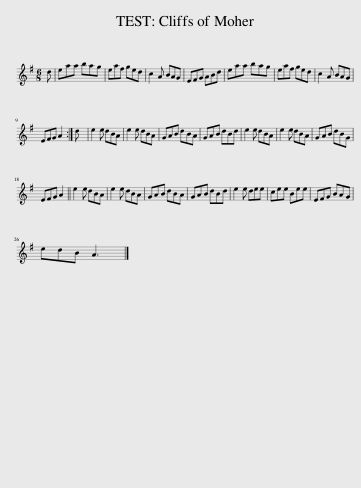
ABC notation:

X:1
L:1/8
M:6/8
I:linebreak $
K:G
V:1 treble
V:1
 d | eaa bag | eaf ged | c2 A BAG | EFG ABd | %5
 eaa bag | eaf ged | c2 A BAG |$ EFG A2 :| d | %10
 e2 e dBA | e2 e dBA | GAB dBA | GAB dBd | e2 e dBA | %15
 e2 e dBA | GAB dBG |$ EFG A2 || e2 e dBA | e2 e dBA | %20
 GAB dBA | GAB dBd | e2 e dee | cee Bee | EFG BAG |$ %25
 edB A3 |] %26
